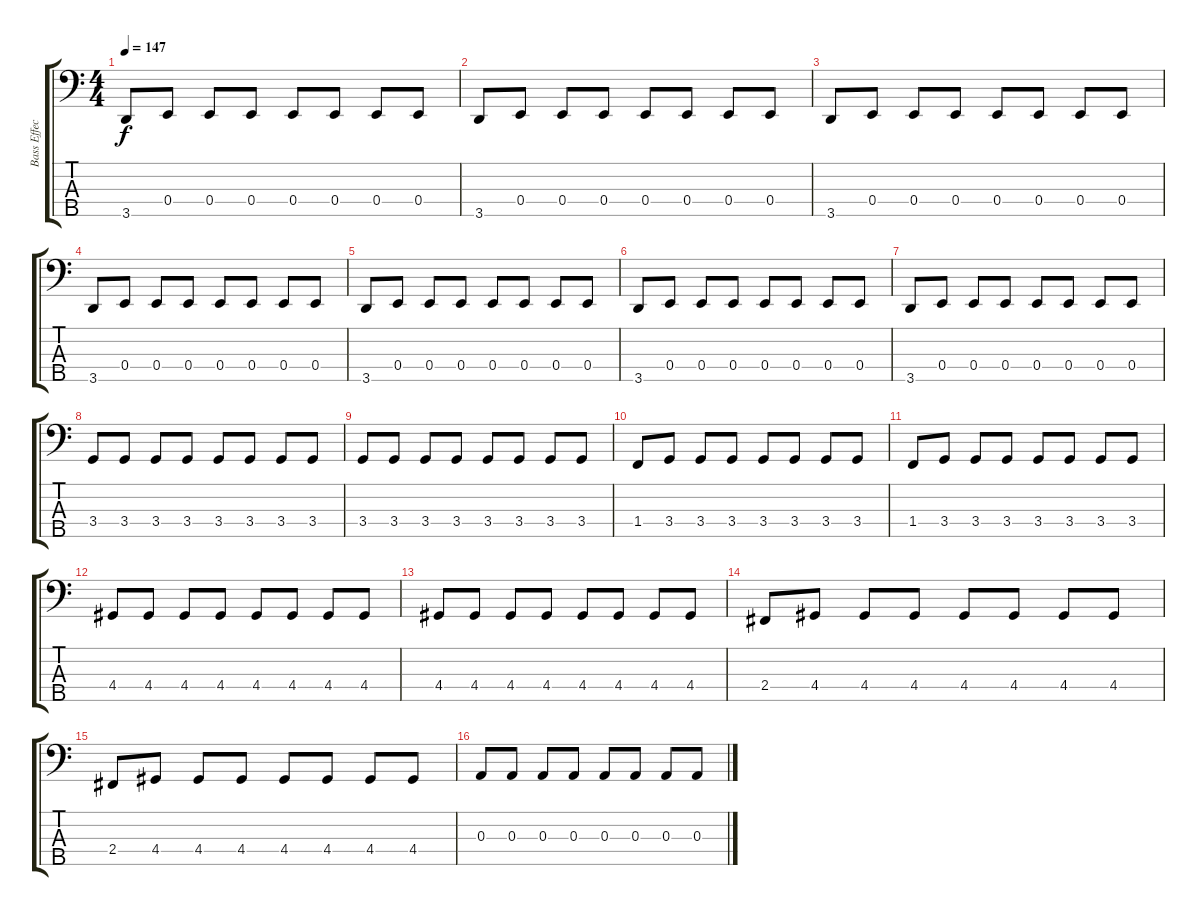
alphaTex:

\track ("Bass Effects" "Bass Effec") {instrument synthbass2}
\staff {score tabs}
\tuning (G2 D2 A1 E1 B0) {hide}
\ts (4 4)
\tempo 147
\clef f4
\ks c
3.5.8{dy f} 0.4.8 0.4.8 0.4.8 0.4.8 0.4.8 0.4.8 0.4.8 |
3.5.8 0.4.8 0.4.8 0.4.8 0.4.8 0.4.8 0.4.8 0.4.8 |
3.5.8 0.4.8 0.4.8 0.4.8 0.4.8 0.4.8 0.4.8 0.4.8 |
3.5.8 0.4.8 0.4.8 0.4.8 0.4.8 0.4.8 0.4.8 0.4.8 |
3.5.8 0.4.8 0.4.8 0.4.8 0.4.8 0.4.8 0.4.8 0.4.8 |
3.5.8 0.4.8 0.4.8 0.4.8 0.4.8 0.4.8 0.4.8 0.4.8 |
3.5.8 0.4.8 0.4.8 0.4.8 0.4.8 0.4.8 0.4.8 0.4.8 |
3.4.8 3.4.8 3.4.8 3.4.8 3.4.8 3.4.8 3.4.8 3.4.8 |
3.4.8 3.4.8 3.4.8 3.4.8 3.4.8 3.4.8 3.4.8 3.4.8 |
1.4.8 3.4.8 3.4.8 3.4.8 3.4.8 3.4.8 3.4.8 3.4.8 |
1.4.8 3.4.8 3.4.8 3.4.8 3.4.8 3.4.8 3.4.8 3.4.8 |
4.4.8 4.4.8 4.4.8 4.4.8 4.4.8 4.4.8 4.4.8 4.4.8 |
4.4.8 4.4.8 4.4.8 4.4.8 4.4.8 4.4.8 4.4.8 4.4.8 |
2.4.8 4.4.8 4.4.8 4.4.8 4.4.8 4.4.8 4.4.8 4.4.8 |
2.4.8 4.4.8 4.4.8 4.4.8 4.4.8 4.4.8 4.4.8 4.4.8 |
0.3.8 0.3.8 0.3.8 0.3.8 0.3.8 0.3.8 0.3.8 0.3.8
